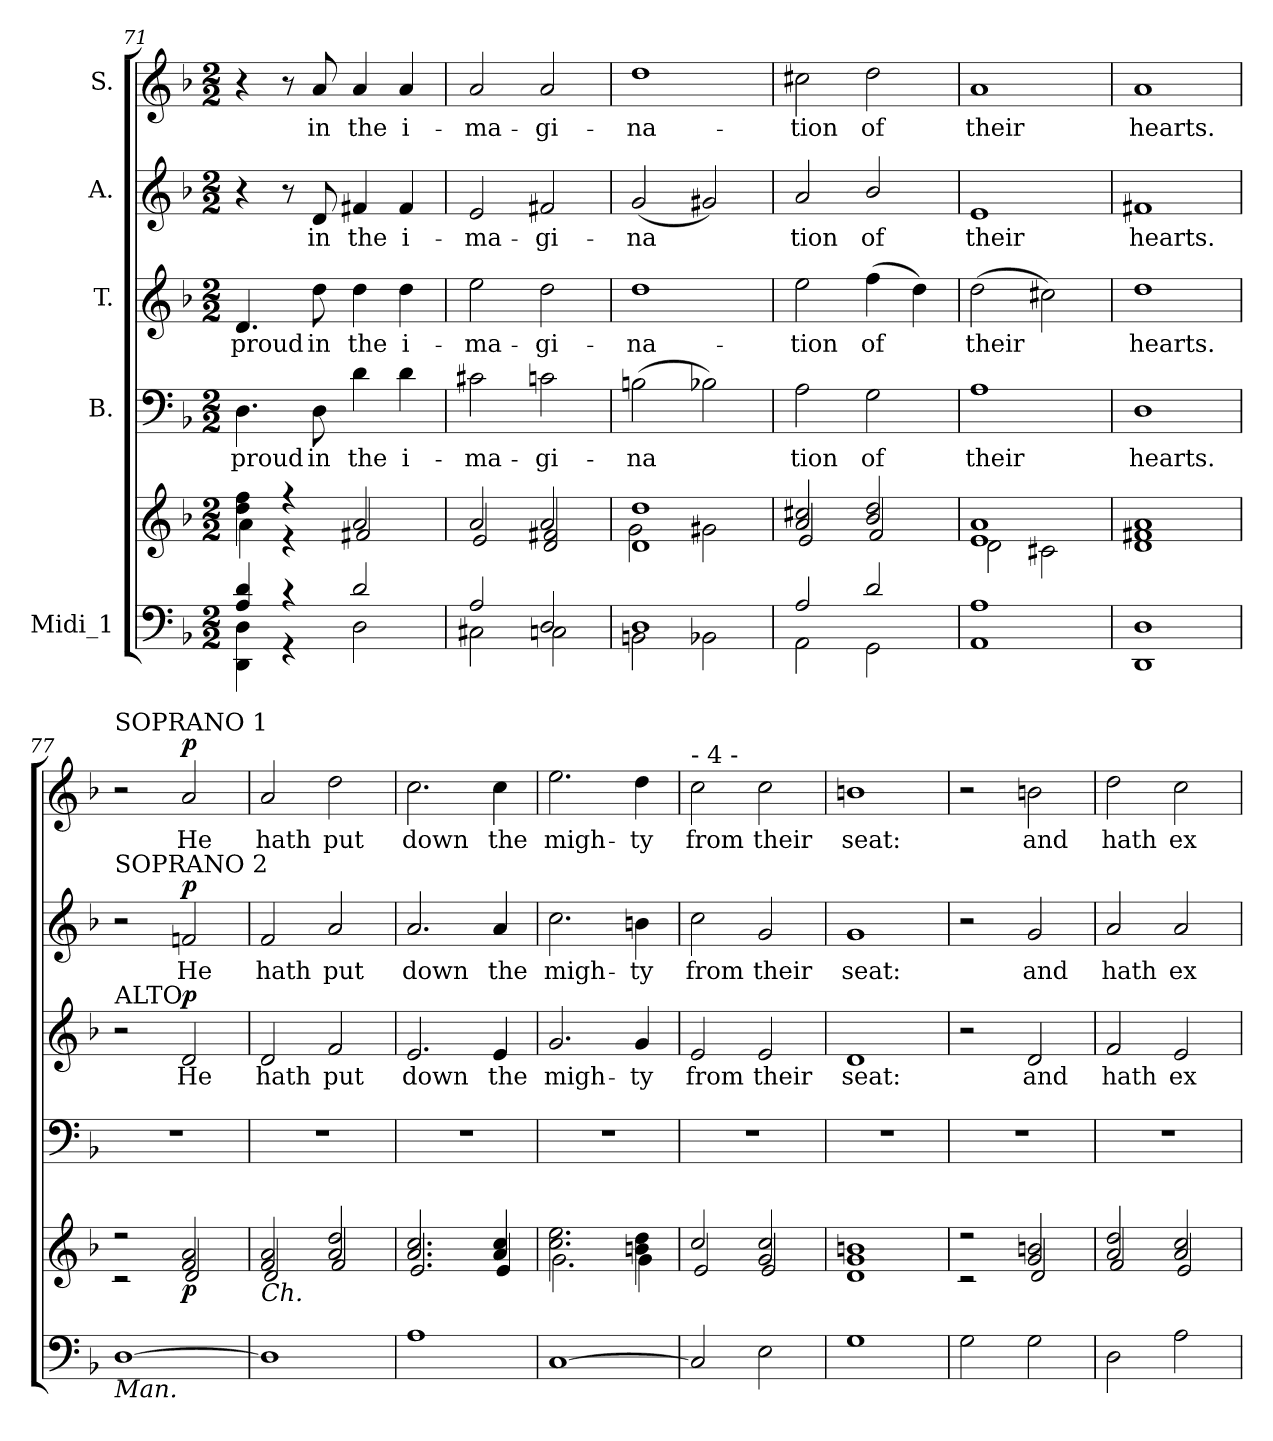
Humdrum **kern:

**kern	**kern	**dynam	**kern	**text	**kern	**text	**dynam	**kern	**text	**dynam	**kern	**text	**dynam
*part5	*part5	*part5	*part4	*part4	*part3	*part3	*part3	*part2	*part2	*part2	*part1	*part1	*part1
*staff6	*staff5	*staff5/6	*staff4	*staff4	*staff3	*staff3	*staff3	*staff2	*staff2	*staff2	*staff1	*staff1	*staff1
*I"Midi_1	*	*	*I"B.	*	*I"T.	*	*	*I"A.	*	*	*I"S.	*	*
*clefF4	*clefG2	*	*clefF4	*	*clefG2	*	*	*clefG2	*	*	*clefG2	*	*
*k[b-]	*k[b-]	*	*k[b-]	*	*k[b-]	*	*	*k[b-]	*	*	*k[b-]	*	*
*F:	*F:	*	*F:	*	*F:	*	*	*F:	*	*	*F:	*	*
*M2/2	*M2/2	*	*M2/2	*	*M2/2	*	*	*M2/2	*	*	*M2/2	*	*
=71	=71	=71	=71	=71	=71	=71	=71	=71	=71	=71	=71	=71	=71
*^	*^	*	*	*	*	*	*	*	*	*	*	*	*
!	!	!	!	!	!	!LO:LY:b	!	!LO:LY:b	!	!	!	!	!	!	!
4A/ 4d/	4DD\ 4D\	4dd\ 4ff\	4a\	.	4.D	proud	4.d	proud	.	4r	.	.	4r	.	.
4r	4r	4r	4r	.	.	.	.	.	.	8r	.	.	8r	.	.
!	!	!	!	!	!	!LO:LY:b	!	!LO:LY:b	!	!	!LO:LY:b	!	!	!LO:LY:b	!
.	.	.	.	.	8D	in	8dd	in	.	8d	in	.	8a	in	.
!	!	!	!	!	!	!LO:LY:b	!	!LO:LY:b	!	!	!LO:LY:b	!	!	!LO:LY:b	!
2d/	2D\	2a/	2f#X/	.	4d	the	4dd	the	.	4f#X	the	.	4a	the	.
!	!	!	!	!	!	!LO:LY:b	!	!LO:LY:b	!	!	!LO:LY:b	!	!	!LO:LY:b	!
.	.	.	.	.	4d	i-	4dd	i-	.	4f#	i-	.	4a	i-	.
=72	=72	=72	=72	=72	=72	=72	=72	=72	=72	=72	=72	=72	=72	=72	=72
!	!	!	!	!	!	!LO:LY:b	!	!LO:LY:b	!	!	!LO:LY:b	!	!	!LO:LY:b	!
2A/	2C#X\	2a/	2e/	.	2c#X	-ma-	2ee	-ma-	.	2e	-ma-	.	2a	-ma-	.
!	!	!	!	!	!	!LO:LY:b	!	!LO:LY:b	!	!	!LO:LY:b	!	!	!LO:LY:b	!
2D/	2C\	2a/	2d/ 2f#X/	.	2cn	-gi-	2dd	-gi-	.	2f#X	-gi-	.	2a	-gi-	.
=73	=73	=73	=73	=73	=73	=73	=73	=73	=73	=73	=73	=73	=73	=73	=73
!	!	!	!	!	!	!LO:LY:b	!	!LO:LY:b	!	!	!LO:LY:b	!	!	!LO:LY:b	!
1D/	2BBn\	1d/ 1dd/	2g\	.	(>2Bn	-na	1dd	-na-	.	(<2g	-na	.	1dd	-na-	.
.	2BB-X\	.	2g#X\	.	2B-X)	.	.	.	.	2g#X)	.	.	.	.	.
=74	=74	=74	=74	=74	=74	=74	=74	=74	=74	=74	=74	=74	=74	=74	=74
!	!	!	!	!	!	!LO:LY:b	!	!LO:LY:b	!	!	!LO:LY:b	!	!	!LO:LY:b	!
2A/	2AA\	2a/ 2cc#X/	2e/	.	2A	tion	2ee	-tion	.	2a	tion	.	2cc#X	-tion	.
!	!	!	!	!	!	!LO:LY:b	!	!LO:LY:b	!	!	!LO:LY:b	!	!	!LO:LY:b	!
2d/	2GG\	2b-/ 2dd/	2f/	.	2G	of	(>4ff	of	.	2b-/	of	.	2dd	of	.
.	.	.	.	.	.	.	4dd)	.	.	.	.	.	.	.	.
=75	=75	=75	=75	=75	=75	=75	=75	=75	=75	=75	=75	=75	=75	=75	=75
!	!	!	!	!	!	!LO:LY:b	!	!LO:LY:b	!	!	!LO:LY:b	!	!	!LO:LY:b	!
1A/	1AA\	1e/ 1a/	2d\	.	1A	their	(>2dd	their	.	1e	their	.	1a	their	.
.	.	.	2c#X\	.	.	.	2cc#X)	.	.	.	.	.	.	.	.
=76	=76	=76	=76	=76	=76	=76	=76	=76	=76	=76	=76	=76	=76	=76	=76
!	!	!	!	!	!	!LO:LY:b	!	!LO:LY:b	!	!	!LO:LY:b	!	!	!LO:LY:b	!
1D/	1DD\	1f#X/ 1a/	1d\	.	1D	hearts.	1dd	hearts.	.	1f#X	hearts.	.	1a	hearts.	.
!!LO:LB:g=z
=77	=77	=77	=77	=77	=77	=77	=77	=77	=77	=77	=77	=77	=77	=77	=77
!	!	!	!	!	!	!	!	!	!	!	!	!	!LO:TX:a:t=SOPRANO 1	!	!
!	!	!	!	!	!	!	!	!	!	!LO:TX:a:t=SOPRANO 2	!	!	!	!	!
!	!	!	!	!	!	!	!LO:TX:a:t=ALTO	!	!	!	!	!	!	!	!
!LO:TX:b:i:t=Man.	!	!	!	!	!	!	!	!	!	!	!	!	!	!	!
[1D/	1ryy	2r	2r	.	1r	.	2r	.	.	2r	.	.	2r	.	.
!	!	!	!	!LO:DY:b	!	!	!	!LO:LY:b	!LO:DY:a	!	!LO:LY:b	!LO:DY:b	!	!LO:LY:b	!LO:DY:b
.	.	2f/ 2a/	2d/	p	.	.	2d	He	p	2fn	He	p	2a	He	p
=78	=78	=78	=78	=78	=78	=78	=78	=78	=78	=78	=78	=78	=78	=78	=78
!	!	!LO:TX:b:i:t=Ch.	!	!	!	!	!	!	!	!	!	!	!	!	!
!	!	!	!	!	!	!	!	!LO:LY:b	!	!	!LO:LY:b	!	!	!LO:LY:b	!
1D/]	1ryy	2f/ 2a/	2d/	.	1r	.	2d	hath	.	2f	hath	.	2a	hath	.
!	!	!	!	!	!	!	!	!LO:LY:b	!	!	!LO:LY:b	!	!	!LO:LY:b	!
.	.	2a/ 2dd/	2f/	.	.	.	2f	put	.	2a	put	.	2dd	put	.
=79	=79	=79	=79	=79	=79	=79	=79	=79	=79	=79	=79	=79	=79	=79	=79
!	!	!	!	!	!	!	!	!LO:LY:b	!	!	!LO:LY:b	!	!	!LO:LY:b	!
1A/	1ryy	2.a/ 2.cc/	2.e/	.	1r	.	2.e	down	.	2.a	down	.	2.cc	down	.
!	!	!	!	!	!	!	!	!LO:LY:b	!	!	!LO:LY:b	!	!	!LO:LY:b	!
.	.	4a/ 4cc/	4e/	.	.	.	4e	the	.	4a	the	.	4cc	the	.
=80	=80	=80	=80	=80	=80	=80	=80	=80	=80	=80	=80	=80	=80	=80	=80
!	!	!	!	!	!	!	!	!LO:LY:b	!	!	!LO:LY:b	!	!	!LO:LY:b	!
[1C/	1ryy	2.cc\ 2.ee\	2.g\	.	1r	.	2.g	migh-	.	2.cc	migh-	.	2.ee	migh-	.
!	!	!	!	!	!	!	!	!LO:LY:b	!	!	!LO:LY:b	!	!	!LO:LY:b	!
.	.	4bn\ 4dd\	4g\	.	.	.	4g	-ty	.	4bn	-ty	.	4dd	-ty	.
=81	=81	=81	=81	=81	=81	=81	=81	=81	=81	=81	=81	=81	=81	=81	=81
!	!	!	!	!	!	!	!	!	!	!	!	!	!LO:TX:a:t=- 4 -	!	!
!	!	!	!	!	!	!	!	!LO:LY:b	!	!	!LO:LY:b	!	!	!LO:LY:b	!
2C/]	1ryy	2cc/	2e/	.	1r	.	2e	from	.	2cc	from	.	2cc	from	.
!	!	!	!	!	!	!	!	!LO:LY:b	!	!	!LO:LY:b	!	!	!LO:LY:b	!
2E\	.	2g/ 2cc/	2e/	.	.	.	2e	their	.	2g	their	.	2cc	their	.
=82	=82	=82	=82	=82	=82	=82	=82	=82	=82	=82	=82	=82	=82	=82	=82
!	!	!	!	!	!	!	!	!LO:LY:b	!	!	!LO:LY:b	!	!	!LO:LY:b	!
1G\	1ryy	1g/ 1bn/	1d\	.	1r	.	1d	seat:	.	1g	seat:	.	1bn	seat:	.
=83	=83	=83	=83	=83	=83	=83	=83	=83	=83	=83	=83	=83	=83	=83	=83
2G\	1ryy	2r	2r	.	1r	.	2r	.	.	2r	.	.	2r	.	.
!	!	!	!	!	!	!	!	!LO:LY:b	!	!	!LO:LY:b	!	!	!LO:LY:b	!
2G\	.	2g/ 2bn/	2d/	.	.	.	2d	and	.	2g	and	.	2bn	and	.
=84	=84	=84	=84	=84	=84	=84	=84	=84	=84	=84	=84	=84	=84	=84	=84
!	!	!	!	!	!	!	!	!LO:LY:b	!	!	!LO:LY:b	!	!	!LO:LY:b	!
2D\	1ryy	2a/ 2dd/	2f/	.	1r	.	2f	hath	.	2a	hath	.	2dd	hath	.
!	!	!	!	!	!	!	!	!LO:LY:b	!	!	!LO:LY:b	!	!	!LO:LY:b	!
2A\	.	2a/ 2cc/	2e/	.	.	.	2e	ex-	.	2a	ex-	.	2cc	ex-	.
*v	*v	*	*	*	*	*	*	*	*	*	*	*	*	*	*
*	*v	*v	*	*	*	*	*	*	*	*	*	*	*	*
=	=	=	=	=	=	=	=	=	=	=	=	=	=
*-	*-	*-	*-	*-	*-	*-	*-	*-	*-	*-	*-	*-	*-
